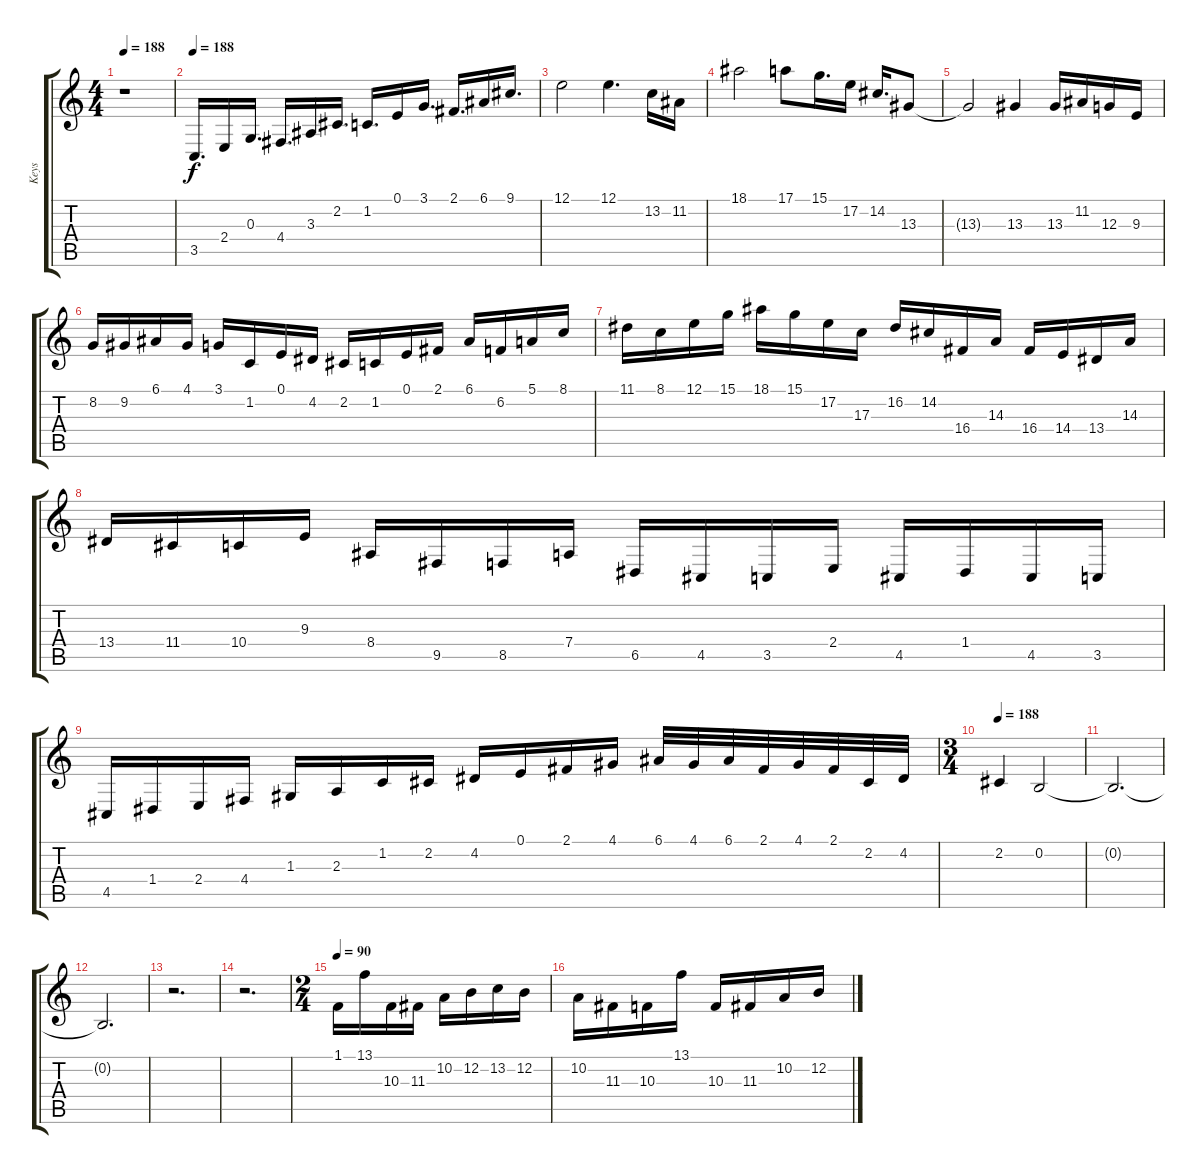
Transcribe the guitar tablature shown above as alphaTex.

\track ("Keys" "Keys") {instrument fx8scifi}
\staff {score tabs}
\tuning (E4 B3 G3 D3 A2 E2) {hide}
\ts (4 4)
\tempo 188
\clef g2
\ks c
r.1{dy f} |
\tempo 188
3.5.16{d volume 16 instrument reedorgan} 2.4.16 0.3.16{d} 4.4.16{d} 3.3.16 2.2.16{d} 1.2.16{d} 0.1.16 3.1.16{d} 2.1.16{d} 6.1.16 9.1.16{d} |
12.1.2 12.1.4{d} 13.2.16 11.2.16 |
18.1.2 17.1.8 15.1.16{d} 17.2.16 14.2.16{d} 13.3.8 |
13.3{t}.2 13.3.4 13.3.16 11.2.16 12.3.16 9.3.16 |
8.2.16 9.2.16 6.1.16 4.1.16 3.1.16 1.2.16 0.1.16 4.2.16 2.2.16 1.2.16 0.1.16 2.1.16 6.1.16 6.2.16 5.1.16 8.1.16 |
11.1.16 8.1.16 12.1.16 15.1.16 18.1.16 15.1.16 17.2.16 17.3.16 16.2.16 14.2.16 16.4.16 14.3.16 16.4.16 14.4.16 13.4.16 14.3.16 |
13.4.16 11.4.16 10.4.16 9.3.16 8.4.16 9.5.16 8.5.16 7.4.16 6.5.16 4.5.16 3.5.16 2.4.16 4.5.16 1.4.16 4.5.16 3.5.16 |
4.5.16 1.4.16 2.4.16 4.4.16 1.3.16 2.3.16 1.2.16 2.2.16 4.2.16 0.1.16 2.1.16 4.1.16 6.1.32 4.1.32 6.1.32 2.1.32 4.1.32 2.1.32 2.2.32 4.2.32 |
\ts (3 4)
\tempo 188
2.2.4 0.2.2 |
0.2{t}.2{d} |
0.2{t}.2{d} |
r.2{d} |
r.2{d} |
\ts (2 4)
\tempo 90
1.1.16{volume 9 instrument fx8scifi} 13.1.16 10.3.16 11.3.16 10.2.16 12.2.16 13.2.16 12.2.16 |
10.2.16 11.3.16 10.3.16 13.1.16 10.3.16 11.3.16 10.2.16 12.2.16
